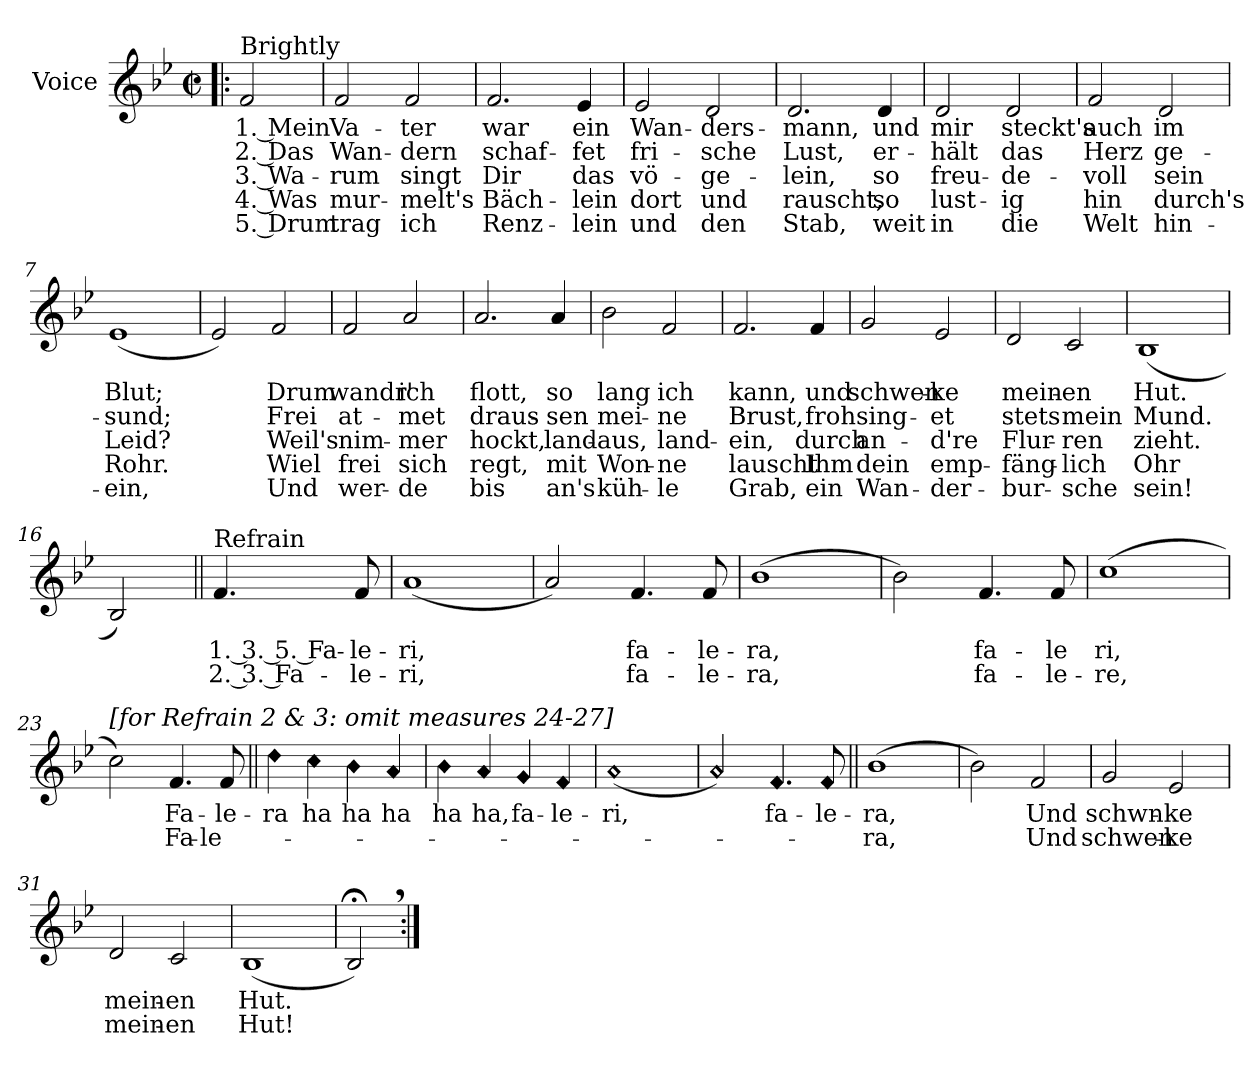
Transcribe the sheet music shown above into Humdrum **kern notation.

**kern	**text	**text	**text	**text	**text
*part1	*part1	*part1	*part1	*part1	*part1
*staff1	*staff1	*staff1	*staff1	*staff1	*staff1
*I"Voice	*	*	*	*	*
*I'Vo.	*	*	*	*	*
*clefG2	*	*	*	*	*
*k[b-e-]	*	*	*	*	*
*B-:	*	*	*	*	*
*M2/2	*	*	*	*	*
*met(c|)	*	*	*	*	*
=!|:	=!|:	=!|:	=!|:	=!|:	=!|:
!LO:TX:a:t=Brightly	!	!	!	!	!
2f/	1. Mein	2. Das	3. Wa-	4. Was	5. Drum
=1	=1	=1	=1	=1	=1
2f/	Va-	Wan-	-rum	mur-	trag
2f/	-ter	-dern	singt	-melt's	ich
=2	=2	=2	=2	=2	=2
2.f/	war	schaf-	Dir	Bäch-	Renz-
4e-/	ein	-fet	das	-lein	-lein
=3	=3	=3	=3	=3	=3
2e-/	Wan-	fri-	vö-	dort	und
2d/	-ders-	-sche	-ge-	und	den
=4	=4	=4	=4	=4	=4
2.d/	-mann,	Lust,	-lein,	rauscht,	Stab,
4d/	und	er-	so	so	weit
=5	=5	=5	=5	=5	=5
2d/	mir	-hält	freu-	lust-	in
2d/	steckt's	das	-de-	-ig	die
!!LO:LB:g=z
=6	=6	=6	=6	=6	=6
2f/	auch	Herz	-voll	hin	Welt
2d/	im	ge-	sein	durch's	hin-
=7	=7	=7	=7	=7	=7
(1e-	Blut;	-sund;	Leid?	Rohr.	-ein,
=8	=8	=8	=8	=8	=8
2e-/)	.	.	.	.	.
2f/	Drum	Frei	Weil's	Wiel	Und
=9	=9	=9	=9	=9	=9
2f/	wandr'	at-	nim-	frei	wer-
2a/	ich	-met	-mer	sich	-de
=10	=10	=10	=10	=10	=10
2.a/	flott,	draus-	hockt,	regt,	bis
4a/	so	-sen	land-	mit	an's
=11	=11	=11	=11	=11	=11
2b-\	lang	mei-	-aus,	Won-	küh-
2f/	ich	-ne	land-	-ne	-le
!!LO:LB:g=z
=12	=12	=12	=12	=12	=12
2.f/	kann,	Brust,	-ein,	lauscht	Grab,
4f/	und	froh	durch	Ihm	ein
=13	=13	=13	=13	=13	=13
2g/	schwen-	sing-	an-	dein	Wan-
2e-/	-ke	-et	-d're	emp-	-der-
=14	=14	=14	=14	=14	=14
2d/	mein-	stets	Flur-	-fäng-	-bur-
2c/	-en	mein	-ren	-lich	-sche
=15	=15	=15	=15	=15	=15
(1B-	Hut.	Mund.	zieht.	Ohr	sein!
=16	=16	=16	=16	=16	=16
2B-/)	.	.	.	.	.
!!LO:LB:g=z
=17||	=17||	=17||	=17||	=17||	=17||
!LO:TX:a:t=Refrain	!	!	!	!	!
4.f/	1. 3. 5. Fa-	2. 3. Fa-	.	.	.
8f/	-le-	-le-	.	.	.
=18	=18	=18	=18	=18	=18
(1a	-ri,	-ri,	.	.	.
=19	=19	=19	=19	=19	=19
2a/)	.	.	.	.	.
4.f/	fa-	fa-	.	.	.
8f/	-le-	-le-	.	.	.
=20	=20	=20	=20	=20	=20
(1b-	-ra,	-ra,	.	.	.
=21	=21	=21	=21	=21	=21
2b-\)	.	.	.	.	.
4.f/	fa-	fa-	.	.	.
8f/	-le	-le-	.	.	.
=22	=22	=22	=22	=22	=22
(1cc	ri,	-re,	.	.	.
=23	=23	=23	=23	=23	=23
!LO:TX:a:t=[for Refrain  2 & 3&colon; omit measures 24-27]	!	!	!	!	!
2cc\)	.	.	.	.	.
4.f/	Fa-	Fa-	.	.	.
8f/	-le-	-le-	.	.	.
=24||	=24||	=24||	=24||	=24||	=24||
!LO:N:head=diamond	!	!	!	!	!
4dd\	-ra	.	.	.	.
!LO:N:head=diamond	!	!	!	!	!
4cc\	ha	.	.	.	.
!LO:N:head=diamond	!	!	!	!	!
4b-\	ha	.	.	.	.
!LO:N:head=diamond	!	!	!	!	!
4a/	ha	.	.	.	.
!!LO:LB:g=z
=25	=25	=25	=25	=25	=25
!LO:N:head=diamond	!	!	!	!	!
4b-\	ha	.	.	.	.
!LO:N:head=diamond	!	!	!	!	!
4a/	ha,	.	.	.	.
!LO:N:head=diamond	!	!	!	!	!
4g/	fa-	.	.	.	.
!LO:N:head=diamond	!	!	!	!	!
4f/	-le-	.	.	.	.
=26	=26	=26	=26	=26	=26
!LO:N:head=diamond	!	!	!	!	!
(1a	-ri,	.	.	.	.
=27	=27	=27	=27	=27	=27
!LO:N:head=diamond	!	!	!	!	!
2a/)	.	.	.	.	.
!LO:N:head=diamond	!	!	!	!	!
4.f/	fa-	.	.	.	.
!LO:N:head=diamond	!	!	!	!	!
8f/	-le-	.	.	.	.
=28||	=28||	=28||	=28||	=28||	=28||
(1b-	-ra,	ra,	.	.	.
=29	=29	=29	=29	=29	=29
2b-\)	.	.	.	.	.
2f/	Und	Und	.	.	.
=30	=30	=30	=30	=30	=30
2g/	schwn-	schwen-	.	.	.
2e-/	-ke	-ke	.	.	.
=31	=31	=31	=31	=31	=31
2d/	mein-	mein-	.	.	.
2c/	-en	-en	.	.	.
=32	=32	=32	=32	=32	=32
(1B-	Hut.	Hut!	.	.	.
=33	=33	=33	=33	=33	=33
2B-;<,/)	.	.	.	.	.
=:|!	=:|!	=:|!	=:|!	=:|!	=:|!
*-	*-	*-	*-	*-	*-
